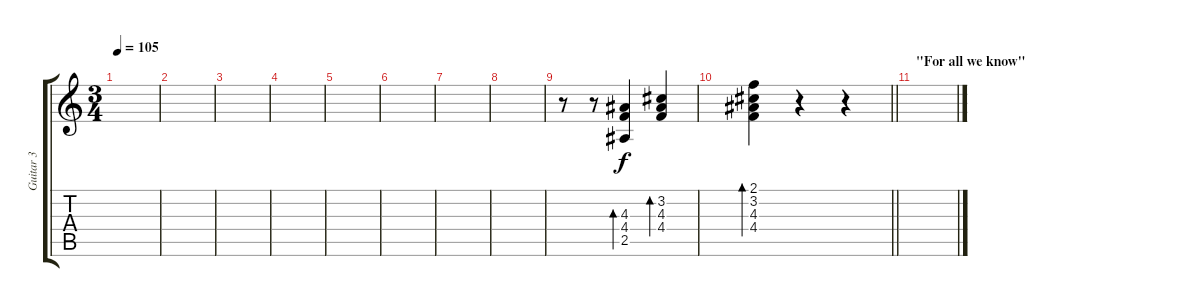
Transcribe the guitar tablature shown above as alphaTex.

\track ("Guitar 3" "Guitar 3") {instrument acousticguitarsteel}
\staff {score tabs}
\tuning (Eb4 Bb3 Gb3 Db3 Ab2 Eb2) {hide}
\ts (3 4)
\tempo 105
\clef g2
\ks c
|
|
|
|
|
|
|
|
r.8 r.8 (4.3 4.4 2.5).4{bd 60} (3.2 4.3 4.4).4{bd 60} |
\barLineRight lightlight
(2.1 3.2 4.3 4.4).4{bd 60} r.4 r.4 |
\section ("" "\"For all we know\"")
